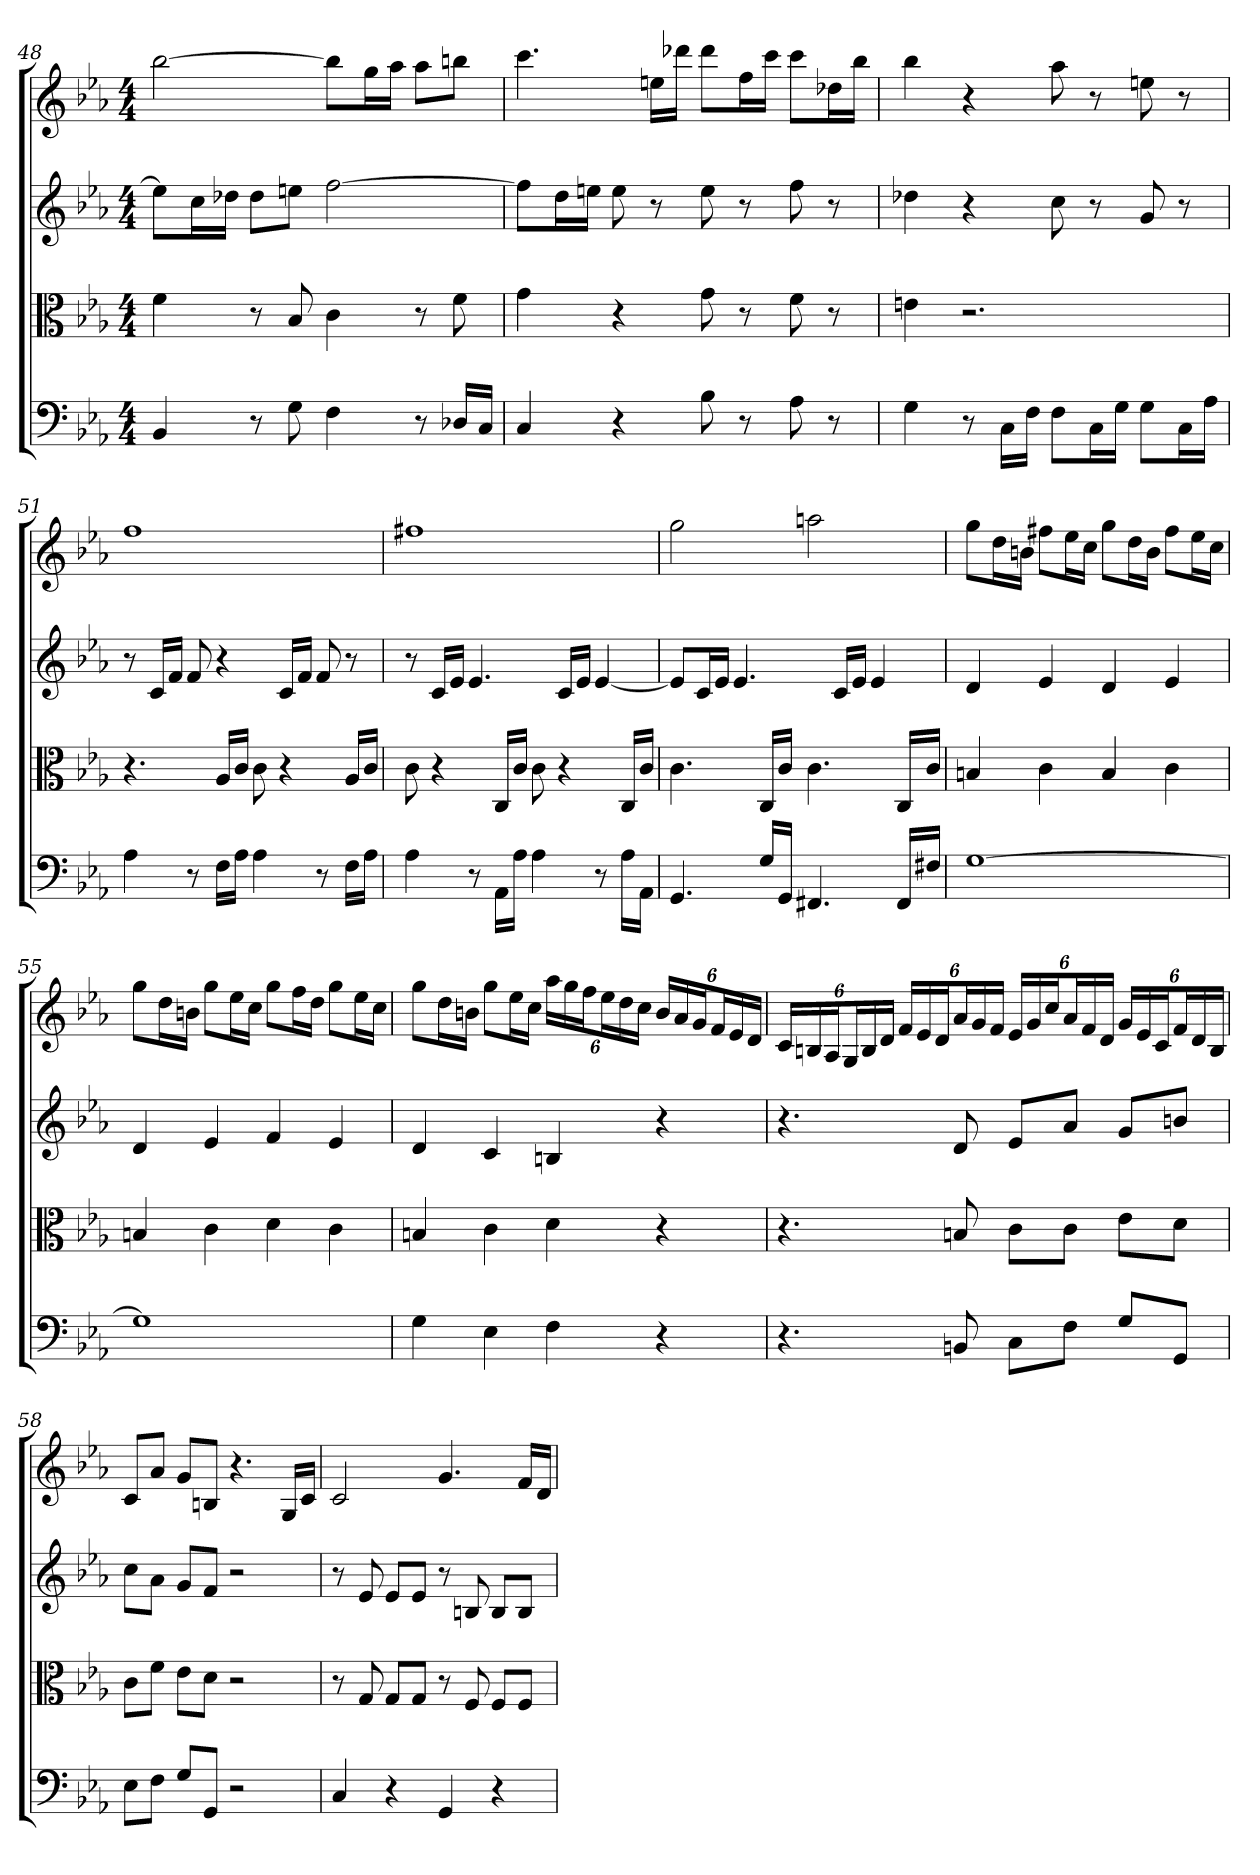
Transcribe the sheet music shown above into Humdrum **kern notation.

**kern	**kern	**kern	**kern
*part4	*part3	*part2	*part1
*staff4	*staff3	*staff2	*staff1
*clefF4	*clefC3	*	*
*k[b-e-a-]	*k[b-e-a-]	*k[b-e-a-]	*k[b-e-a-]
*E-:	*E-:	*E-:	*E-:
*M4/4	*M4/4	*M4/4	*M4/4
=48	=48	=48	=48
4BB-	4f	8ee-L]	[2bb-
.	.	16ccL	.
.	.	16dd-XJJ	.
8r	8r	8dd-L	.
8G	8B-	8eenJ	.
4F	4c	[2ff	8bb-L]
.	.	.	16ggL
.	.	.	16aa-JJ
8r	8r	.	8aa-L
16D-X/LL	8f	.	8bbnJ
16C/JJ	.	.	.
=49	=49	=49	=49
4C	4g	8ffL]	4.ccc
.	.	16ddL	.
.	.	16eenJJ	.
4r	4r	8ee	.
.	.	8r	16eenLL
.	.	.	16ddd-XJJ
8B-	8g	8ee	8ddd-L
8r	8r	8r	16ffL
.	.	.	16cccJJ
8A-	8f	8ff	8cccL
8r	8r	8r	16dd-XL
.	.	.	16bb-JJ
=50	=50	=50	=50
4G	4en	4dd-X	4bb-
8r	2.r	4r	4r
16C\LL	.	.	.
16F\JJ	.	.	.
8F\L	.	8cc	8aa-
16C\L	.	8r	8r
16G\JJ	.	.	.
8G\L	.	8g	8een
16C\L	.	8r	8r
16A-\JJ	.	.	.
=51	=51	=51	=51
4A-	4.r	8r	1ff
.	.	16cLL	.
.	.	16fJJ	.
8r	.	8f	.
16F\LL	16A-/LL	4r	.
16A-\JJ	16c/JJ	.	.
4A-	8c	.	.
.	4r	16cLL	.
.	.	16fJJ	.
8r	.	8f	.
16F\LL	16A-/LL	8r	.
16A-\JJ	16c/JJ	.	.
=52	=52	=52	=52
4A-	8c	8r	1ff#X
.	4r	16cLL	.
.	.	16e-JJ	.
8r	.	4.e-	.
16AA-\LL	16C/LL	.	.
16A-\JJ	16c/JJ	.	.
4A-	8c	.	.
.	4r	16cLL	.
.	.	16e-JJ	.
8r	.	[4e-	.
16A-\LL	16C/LL	.	.
16AA-\JJ	16c/JJ	.	.
=53	=53	=53	=53
4.GG	4.c	8e-L]	2gg
.	.	16cL	.
.	.	16e-JJ	.
.	.	4.e-	.
16G/LL	16C/LL	.	.
16GG/JJ	16c/JJ	.	.
4.FF#X	4.c	.	2aan
.	.	16cLL	.
.	.	16e-JJ	.
.	.	4e-	.
16FF#/LL	16C/LL	.	.
16F#X/JJ	16c/JJ	.	.
=54	=54	=54	=54
[1G	4Bn	4d	8ggL
.	.	.	16ddL
.	.	.	16bnJJ
.	4c	4e-	8ff#XL
.	.	.	16ee-L
.	.	.	16ccJJ
.	4B	4d	8ggL
.	.	.	16ddL
.	.	.	16bJJ
.	4c	4e-	8ff#L
.	.	.	16ee-L
.	.	.	16ccJJ
=55	=55	=55	=55
1G]	4Bn	4d	8ggL
.	.	.	16ddL
.	.	.	16bnJJ
.	4c	4e-	8ggL
.	.	.	16ee-L
.	.	.	16ccJJ
.	4d	4f	8ggL
.	.	.	16ffL
.	.	.	16ddJJ
.	4c	4e-	8ggL
.	.	.	16ee-L
.	.	.	16ccJJ
=56	=56	=56	=56
4G	4Bn	4d	8ggL
.	.	.	16ddL
.	.	.	16bnJJ
4E-	4c	4c	8ggL
.	.	.	16ee-L
.	.	.	16ccJJ
4F	4d	4Bn	24aa-LL
.	.	.	24gg
.	.	.	24ffJ
.	.	.	24ee-L
.	.	.	24dd
.	.	.	24ccJJ
4r	4r	4r	24bLL
.	.	.	24a-
.	.	.	24gJ
.	.	.	24fL
.	.	.	24e-
.	.	.	24dJJ
=57	=57	=57	=57
4.r	4.r	4.r	24cLL
.	.	.	24Bn
.	.	.	24A-J
.	.	.	24GL
.	.	.	24B
.	.	.	24dJJ
.	.	.	24fLL
.	.	.	24e-
.	.	.	24dJ
8BBn	8Bn	8d	24a-L
.	.	.	24g
.	.	.	24fJJ
8C\L	8c\L	8e-L	24e-LL
.	.	.	24g
.	.	.	24ccJ
8F\J	8c\J	8a-J	24a-L
.	.	.	24f
.	.	.	24dJJ
8G/L	8e-\L	8gL	24gLL
.	.	.	24e-
.	.	.	24cJ
8GG/J	8d\J	8bnJ	24fL
.	.	.	24d
.	.	.	24BJJ
=58	=58	=58	=58
8E-\L	8c\L	8ccL	8cL
8F\J	8f\J	8a-J	8a-J
8G/L	8e-\L	8gL	8gL
8GG/J	8d\J	8fJ	8BnJ
2r	2r	2r	4.r
.	.	.	16GLL
.	.	.	16cJJ
=59	=59	=59	=59
4C	8r	8r	2c
.	8G	8e-	.
4r	8G/L	8e-L	.
.	8G/J	8e-J	.
4GG	8r	8r	4.g
.	8F	8Bn	.
4r	8F/L	8BL	.
.	8F/J	8BJ	16fLL
.	.	.	16dJJ
=	=	=	=
*-	*-	*-	*-
